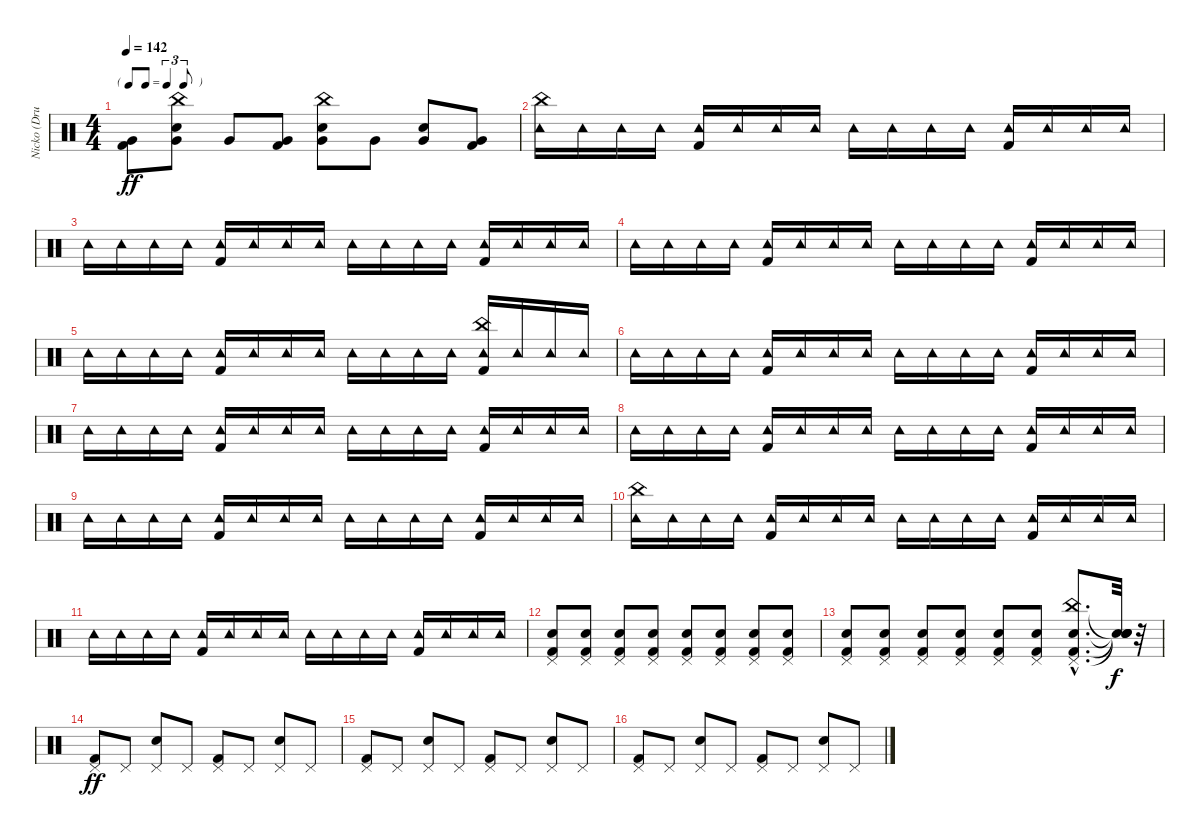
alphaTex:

\track ("Nicko (Drums)" "Nicko (Dru") {instrument percussion}
\staff {score}
\articulation defaults
\ts (4 4)
\tf triplet8th
\tempo 142
\clef neutral
\ks c
("Kick (hit) 2" "Very Low Tom (hit)").8{dy ff} ("Electric Snare (hit)" "Very Low Tom (hit)" "China (hit)").8 "Very Low Tom (hit)".8 ("Kick (hit) 2" "Very Low Tom (hit)").8 ("Electric Snare (hit)" "Very Low Tom (hit)" "China (hit)").8 "Very Low Tom (hit)".8 ("Electric Snare (hit)" "Very Low Tom (hit)").8 ("Kick (hit) 2" "Very Low Tom (hit)").8 |
("China (hit)" "Tambourine (hit)").16 "Tambourine (hit)".16 "Tambourine (hit)".16 "Tambourine (hit)".16 ("Kick (hit) 2" "Tambourine (hit)").16 "Tambourine (hit)".16 "Tambourine (hit)".16 "Tambourine (hit)".16 "Tambourine (hit)".16 "Tambourine (hit)".16 "Tambourine (hit)".16 "Tambourine (hit)".16 ("Kick (hit) 2" "Tambourine (hit)").16 "Tambourine (hit)".16 "Tambourine (hit)".16 "Tambourine (hit)".16 |
"Tambourine (hit)".16 "Tambourine (hit)".16 "Tambourine (hit)".16 "Tambourine (hit)".16 ("Kick (hit) 2" "Tambourine (hit)").16 "Tambourine (hit)".16 "Tambourine (hit)".16 "Tambourine (hit)".16 "Tambourine (hit)".16 "Tambourine (hit)".16 "Tambourine (hit)".16 "Tambourine (hit)".16 ("Kick (hit) 2" "Tambourine (hit)").16 "Tambourine (hit)".16 "Tambourine (hit)".16 "Tambourine (hit)".16 |
"Tambourine (hit)".16 "Tambourine (hit)".16 "Tambourine (hit)".16 "Tambourine (hit)".16 ("Kick (hit) 2" "Tambourine (hit)").16 "Tambourine (hit)".16 "Tambourine (hit)".16 "Tambourine (hit)".16 "Tambourine (hit)".16 "Tambourine (hit)".16 "Tambourine (hit)".16 "Tambourine (hit)".16 ("Kick (hit) 2" "Tambourine (hit)").16 "Tambourine (hit)".16 "Tambourine (hit)".16 "Tambourine (hit)".16 |
"Tambourine (hit)".16 "Tambourine (hit)".16 "Tambourine (hit)".16 "Tambourine (hit)".16 ("Kick (hit) 2" "Tambourine (hit)").16 "Tambourine (hit)".16 "Tambourine (hit)".16 "Tambourine (hit)".16 "Tambourine (hit)".16 "Tambourine (hit)".16 "Tambourine (hit)".16 "Tambourine (hit)".16 ("Kick (hit) 2" "China (hit)" "Tambourine (hit)").16 "Tambourine (hit)".16 "Tambourine (hit)".16 "Tambourine (hit)".16 |
"Tambourine (hit)".16 "Tambourine (hit)".16 "Tambourine (hit)".16 "Tambourine (hit)".16 ("Kick (hit) 2" "Tambourine (hit)").16 "Tambourine (hit)".16 "Tambourine (hit)".16 "Tambourine (hit)".16 "Tambourine (hit)".16 "Tambourine (hit)".16 "Tambourine (hit)".16 "Tambourine (hit)".16 ("Kick (hit) 2" "Tambourine (hit)").16 "Tambourine (hit)".16 "Tambourine (hit)".16 "Tambourine (hit)".16 |
"Tambourine (hit)".16 "Tambourine (hit)".16 "Tambourine (hit)".16 "Tambourine (hit)".16 ("Kick (hit) 2" "Tambourine (hit)").16 "Tambourine (hit)".16 "Tambourine (hit)".16 "Tambourine (hit)".16 "Tambourine (hit)".16 "Tambourine (hit)".16 "Tambourine (hit)".16 "Tambourine (hit)".16 ("Kick (hit) 2" "Tambourine (hit)").16 "Tambourine (hit)".16 "Tambourine (hit)".16 "Tambourine (hit)".16 |
"Tambourine (hit)".16 "Tambourine (hit)".16 "Tambourine (hit)".16 "Tambourine (hit)".16 ("Kick (hit) 2" "Tambourine (hit)").16 "Tambourine (hit)".16 "Tambourine (hit)".16 "Tambourine (hit)".16 "Tambourine (hit)".16 "Tambourine (hit)".16 "Tambourine (hit)".16 "Tambourine (hit)".16 ("Kick (hit) 2" "Tambourine (hit)").16 "Tambourine (hit)".16 "Tambourine (hit)".16 "Tambourine (hit)".16 |
"Tambourine (hit)".16 "Tambourine (hit)".16 "Tambourine (hit)".16 "Tambourine (hit)".16 ("Kick (hit) 2" "Tambourine (hit)").16 "Tambourine (hit)".16 "Tambourine (hit)".16 "Tambourine (hit)".16 "Tambourine (hit)".16 "Tambourine (hit)".16 "Tambourine (hit)".16 "Tambourine (hit)".16 ("Kick (hit) 2" "Tambourine (hit)").16 "Tambourine (hit)".16 "Tambourine (hit)".16 "Tambourine (hit)".16 |
("China (hit)" "Tambourine (hit)").16 "Tambourine (hit)".16 "Tambourine (hit)".16 "Tambourine (hit)".16 ("Kick (hit) 2" "Tambourine (hit)").16 "Tambourine (hit)".16 "Tambourine (hit)".16 "Tambourine (hit)".16 "Tambourine (hit)".16 "Tambourine (hit)".16 "Tambourine (hit)".16 "Tambourine (hit)".16 ("Kick (hit) 2" "Tambourine (hit)").16 "Tambourine (hit)".16 "Tambourine (hit)".16 "Tambourine (hit)".16 |
"Tambourine (hit)".16 "Tambourine (hit)".16 "Tambourine (hit)".16 "Tambourine (hit)".16 ("Kick (hit) 2" "Tambourine (hit)").16 "Tambourine (hit)".16 "Tambourine (hit)".16 "Tambourine (hit)".16 "Tambourine (hit)".16 "Tambourine (hit)".16 "Tambourine (hit)".16 "Tambourine (hit)".16 ("Kick (hit) 2" "Tambourine (hit)").16 "Tambourine (hit)".16 "Tambourine (hit)".16 "Tambourine (hit)".16 |
("Kick (hit) 2" "Electric Snare (hit)" "Pedal Hi-Hat (hit)").8 ("Kick (hit) 2" "Electric Snare (hit)" "Pedal Hi-Hat (hit)").8 ("Kick (hit) 2" "Electric Snare (hit)" "Pedal Hi-Hat (hit)").8 ("Kick (hit) 2" "Electric Snare (hit)" "Pedal Hi-Hat (hit)").8 ("Kick (hit) 2" "Electric Snare (hit)" "Pedal Hi-Hat (hit)").8 ("Kick (hit) 2" "Electric Snare (hit)" "Pedal Hi-Hat (hit)").8 ("Kick (hit) 2" "Electric Snare (hit)" "Pedal Hi-Hat (hit)").8 ("Kick (hit) 2" "Electric Snare (hit)" "Pedal Hi-Hat (hit)").8 |
("Kick (hit) 2" "Electric Snare (hit)" "Pedal Hi-Hat (hit)").8 ("Kick (hit) 2" "Electric Snare (hit)" "Pedal Hi-Hat (hit)").8 ("Kick (hit) 2" "Electric Snare (hit)" "Pedal Hi-Hat (hit)").8 ("Kick (hit) 2" "Electric Snare (hit)" "Pedal Hi-Hat (hit)").8 ("Kick (hit) 2" "Electric Snare (hit)" "Pedal Hi-Hat (hit)").8 ("Kick (hit) 2" "Electric Snare (hit)" "Pedal Hi-Hat (hit)").8 ("Kick (hit) 2"{hac} "Electric Snare (hit)"{hac} "Pedal Hi-Hat (hit)"{hac} "China (hit)"{hac}).8{d} ("Snare (hit)"{t} "Snare (hit)"{t} "Snare (hit)"{t} "Snare (hit)"{t}).32{dy f} r.32 |
("Kick (hit) 2" "Pedal Hi-Hat (hit)").8{dy ff} "Pedal Hi-Hat (hit)".8 ("Electric Snare (hit)" "Pedal Hi-Hat (hit)").8 "Pedal Hi-Hat (hit)".8 ("Kick (hit) 2" "Pedal Hi-Hat (hit)").8 "Pedal Hi-Hat (hit)".8 ("Electric Snare (hit)" "Pedal Hi-Hat (hit)").8 "Pedal Hi-Hat (hit)".8 |
("Kick (hit) 2" "Pedal Hi-Hat (hit)").8 "Pedal Hi-Hat (hit)".8 ("Electric Snare (hit)" "Pedal Hi-Hat (hit)").8 "Pedal Hi-Hat (hit)".8 ("Kick (hit) 2" "Pedal Hi-Hat (hit)").8 "Pedal Hi-Hat (hit)".8 ("Electric Snare (hit)" "Pedal Hi-Hat (hit)").8 "Pedal Hi-Hat (hit)".8 |
("Kick (hit) 2" "Pedal Hi-Hat (hit)").8 "Pedal Hi-Hat (hit)".8 ("Electric Snare (hit)" "Pedal Hi-Hat (hit)").8 "Pedal Hi-Hat (hit)".8 ("Kick (hit) 2" "Pedal Hi-Hat (hit)").8 "Pedal Hi-Hat (hit)".8 ("Electric Snare (hit)" "Pedal Hi-Hat (hit)").8 "Pedal Hi-Hat (hit)".8
